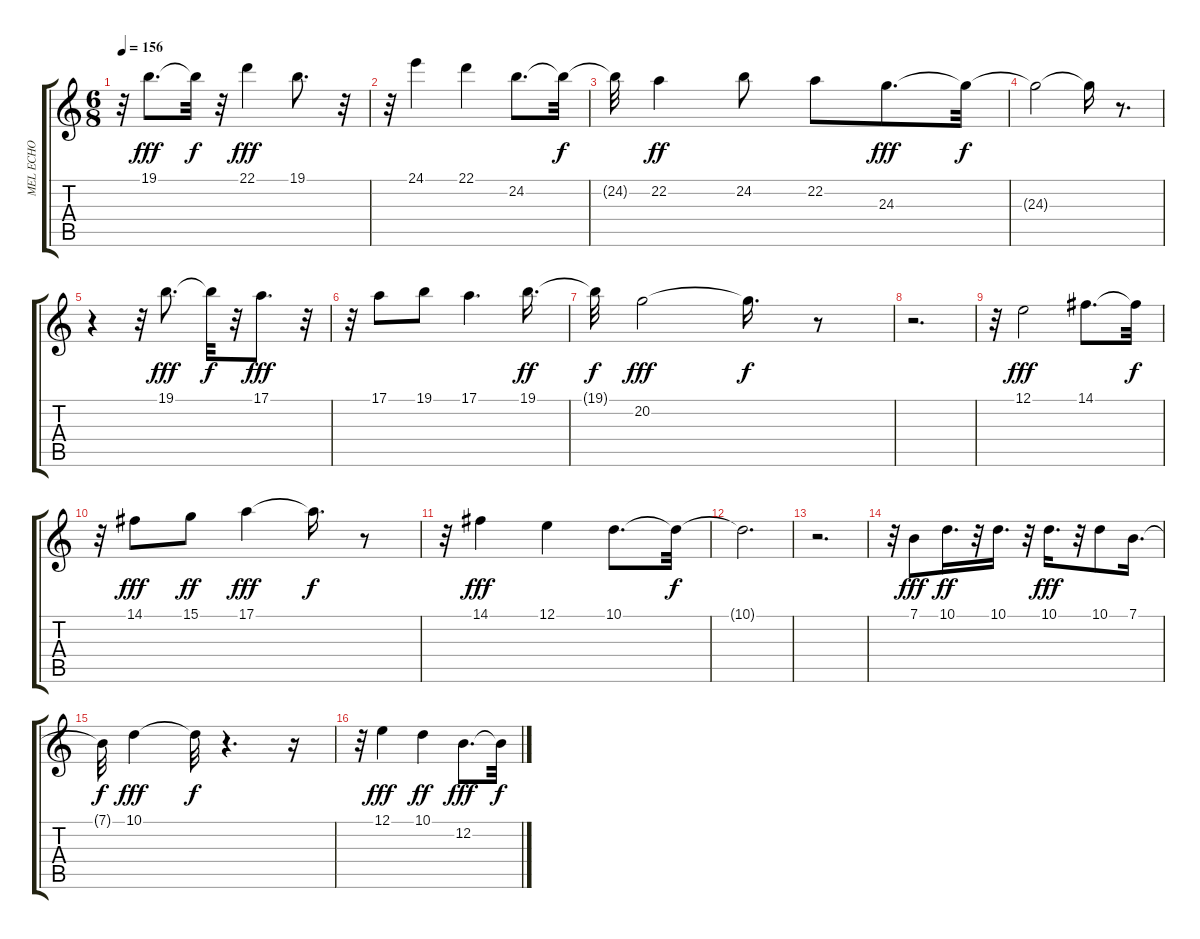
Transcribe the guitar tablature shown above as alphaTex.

\track ("MEL ECHO" "MEL ECHO") {instrument vibraphone}
\staff {score tabs}
\tuning (E4 B3 G3 D3 A2 E2) {hide}
\ts (6 8)
\tempo 156
\clef g2
\ks c
r.32{dy f} 19.1.8{d dy fff} 19.1{t}.32{dy f} r.32 22.1.4{dy fff} 19.1.8{d} r.32 |
r.32 24.1.4 22.1.4 24.2.8{d} 24.2{t}.32{dy f} |
24.2{t}.32 22.2.4{dy ff} 24.2.8 22.2.8 24.3.8{d dy fff} 24.3{t}.32{dy f} |
24.3{t}.2 24.3{t}.16 r.8{d} |
r.4 r.32 19.1.8{d dy fff} 19.1{t}.32{dy f} r.32 17.1.8{d dy fff} r.32 |
r.32 17.1.8 19.1.8 17.1.4{d} 19.1.16{d dy ff} |
19.1{t}.32{dy f} 20.2.2{dy fff} 20.2{t}.16{d dy f} r.8 |
r.2{d} |
r.32 12.1.2{dy fff} 14.1.8{d} 14.1{t}.32{dy f} |
r.32 14.1.8{dy fff} 15.1.8{dy ff} 17.1.4{dy fff} 17.1{t}.16{d dy f} r.8 |
r.32 14.1.4{dy fff} 12.1.4 10.1.8{d} 10.1{t}.32{dy f} |
10.1{t}.2{d} |
r.2{d} |
r.32 7.1.8{dy fff} 10.1.16{d dy ff} r.32 10.1.16{d} r.32 10.1.16{d dy fff} r.32 10.1.8 7.1.16{d} |
7.1{t}.32{dy f} 10.1.4{dy fff} 10.1{t}.32{dy f} r.4{d} r.16 |
r.32 12.1.4{dy fff} 10.1.4{dy ff} 12.2.8{d dy fff} 12.2{t}.32{dy f}
